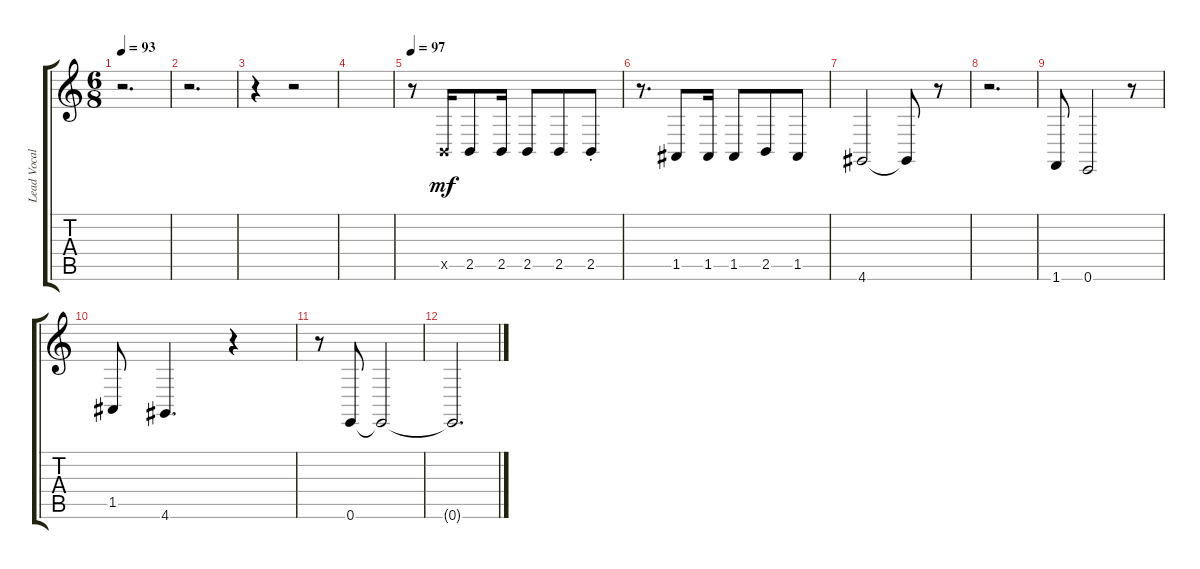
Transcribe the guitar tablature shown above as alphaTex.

\track ("Lead Vocals [Mikael Akerfeldt]" "Lead Vocal") {instrument voiceoohs}
\staff {score tabs}
\tuning (E4 B3 G3 D3 A2 E2) {hide}
\ts (6 8)
\tempo 93
\clef g2
\ks c
r.2{d dy mf} |
r.2{d} |
r.4 r.2 |
|
\tempo 97
r.8 2.5{x}.16 2.5.8 2.5.16 2.5.8 2.5.8 2.5{st}.8 |
r.8{d} 1.5.8 1.5.16 1.5.8 2.5.8 1.5.8 |
4.6.2 4.6{t}.8 r.8 |
r.2{d} |
1.6.8 0.6.2 r.8 |
1.5.8 4.6.4{d} r.4 |
r.8 0.6.8 0.6{t}.2 |
0.6{t}.2{d}
